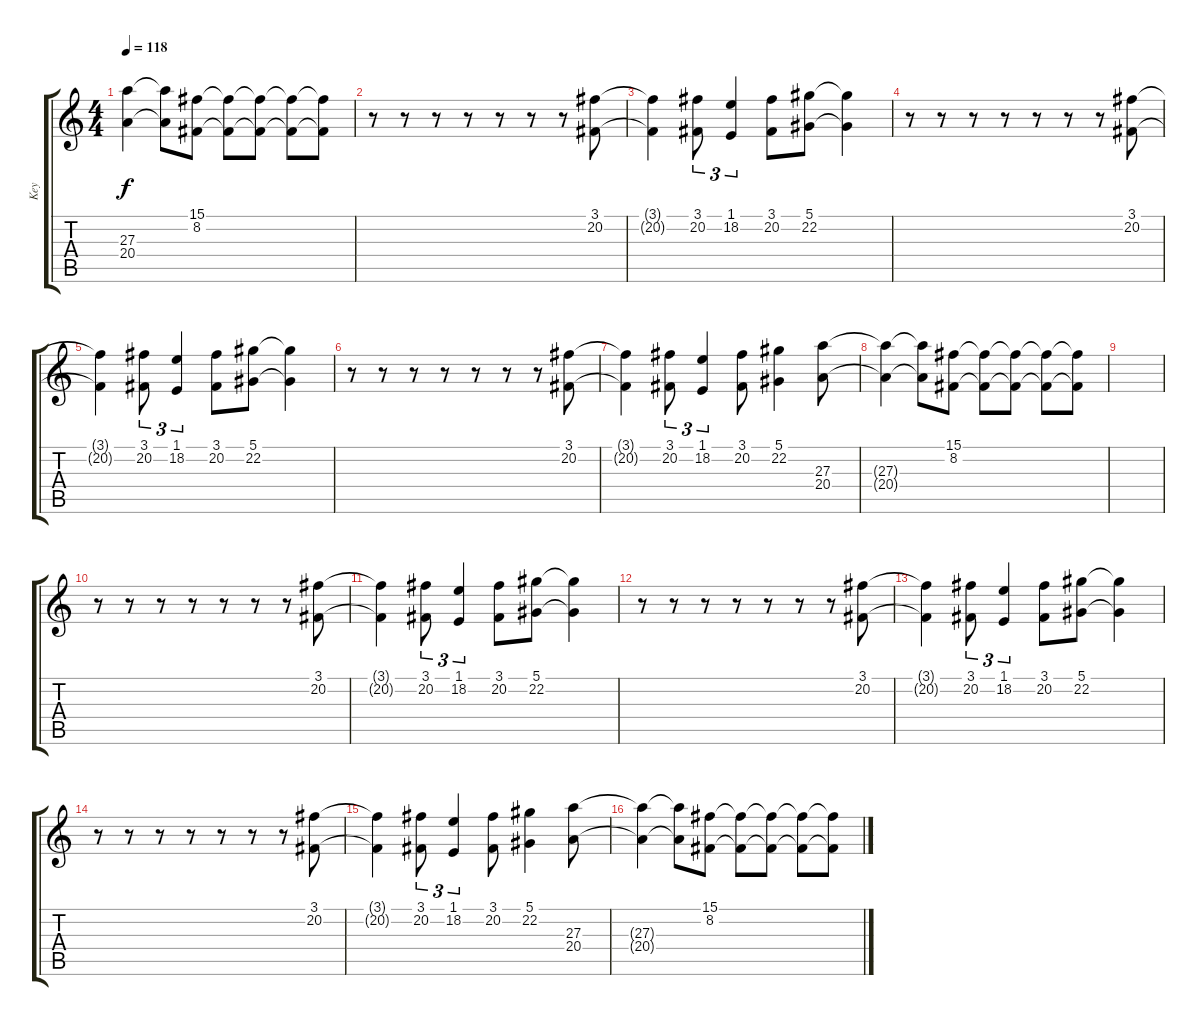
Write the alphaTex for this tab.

\track ("Key" "Key") {instrument stringensemble1}
\staff {score tabs}
\tuning (Eb4 Bb3 Gb3 Db3 Ab2 Eb2) {hide}
\ts (4 4)
\tempo 118
\clef g2
\ks c
(27.3{t} 20.4{t}).4{dy f} (27.3{t} 20.4{t}).8 (15.1 8.2).8 (15.1{t} 8.2{t}).8 (15.1{t} 8.2{t}).8 (15.1{t} 8.2{t}).8 (15.1{t} 8.2{t}).8 |
r.8 r.8 r.8 r.8 r.8 r.8 r.8 (3.1 20.2).8{volume 7} |
(3.1{t} 20.2{t}).4 (3.1 20.2).8{tu (3 2)} (1.1 18.2).4{tu (3 2)} (3.1 20.2).8 (5.1 22.2).8 (5.1{t} 22.2{t}).4 |
r.8 r.8 r.8 r.8 r.8 r.8 r.8 (3.1 20.2).8 |
(3.1{t} 20.2{t}).4 (3.1 20.2).8{tu (3 2)} (1.1 18.2).4{tu (3 2)} (3.1 20.2).8 (5.1 22.2).8 (5.1{t} 22.2{t}).4 |
r.8 r.8 r.8 r.8 r.8 r.8 r.8 (3.1 20.2).8 |
(3.1{t} 20.2{t}).4 (3.1 20.2).8{tu (3 2)} (1.1 18.2).4{tu (3 2)} (3.1 20.2).8 (5.1 22.2).4 (27.3 20.4).8 |
(27.3{t} 20.4{t}).4 (27.3{t} 20.4{t}).8 (15.1 8.2).8 (15.1{t} 8.2{t}).8 (15.1{t} 8.2{t}).8 (15.1{t} 8.2{t}).8 (15.1{t} 8.2{t}).8 |
|
r.8 r.8 r.8 r.8 r.8 r.8 r.8 (3.1 20.2).8{volume 7} |
(3.1{t} 20.2{t}).4 (3.1 20.2).8{tu (3 2)} (1.1 18.2).4{tu (3 2)} (3.1 20.2).8 (5.1 22.2).8 (5.1{t} 22.2{t}).4 |
r.8 r.8 r.8 r.8 r.8 r.8 r.8 (3.1 20.2).8 |
(3.1{t} 20.2{t}).4 (3.1 20.2).8{tu (3 2)} (1.1 18.2).4{tu (3 2)} (3.1 20.2).8 (5.1 22.2).8 (5.1{t} 22.2{t}).4 |
r.8 r.8 r.8 r.8 r.8 r.8 r.8 (3.1 20.2).8 |
(3.1{t} 20.2{t}).4 (3.1 20.2).8{tu (3 2)} (1.1 18.2).4{tu (3 2)} (3.1 20.2).8 (5.1 22.2).4 (27.3 20.4).8 |
(27.3{t} 20.4{t}).4 (27.3{t} 20.4{t}).8 (15.1 8.2).8 (15.1{t} 8.2{t}).8 (15.1{t} 8.2{t}).8 (15.1{t} 8.2{t}).8 (15.1{t} 8.2{t}).8
